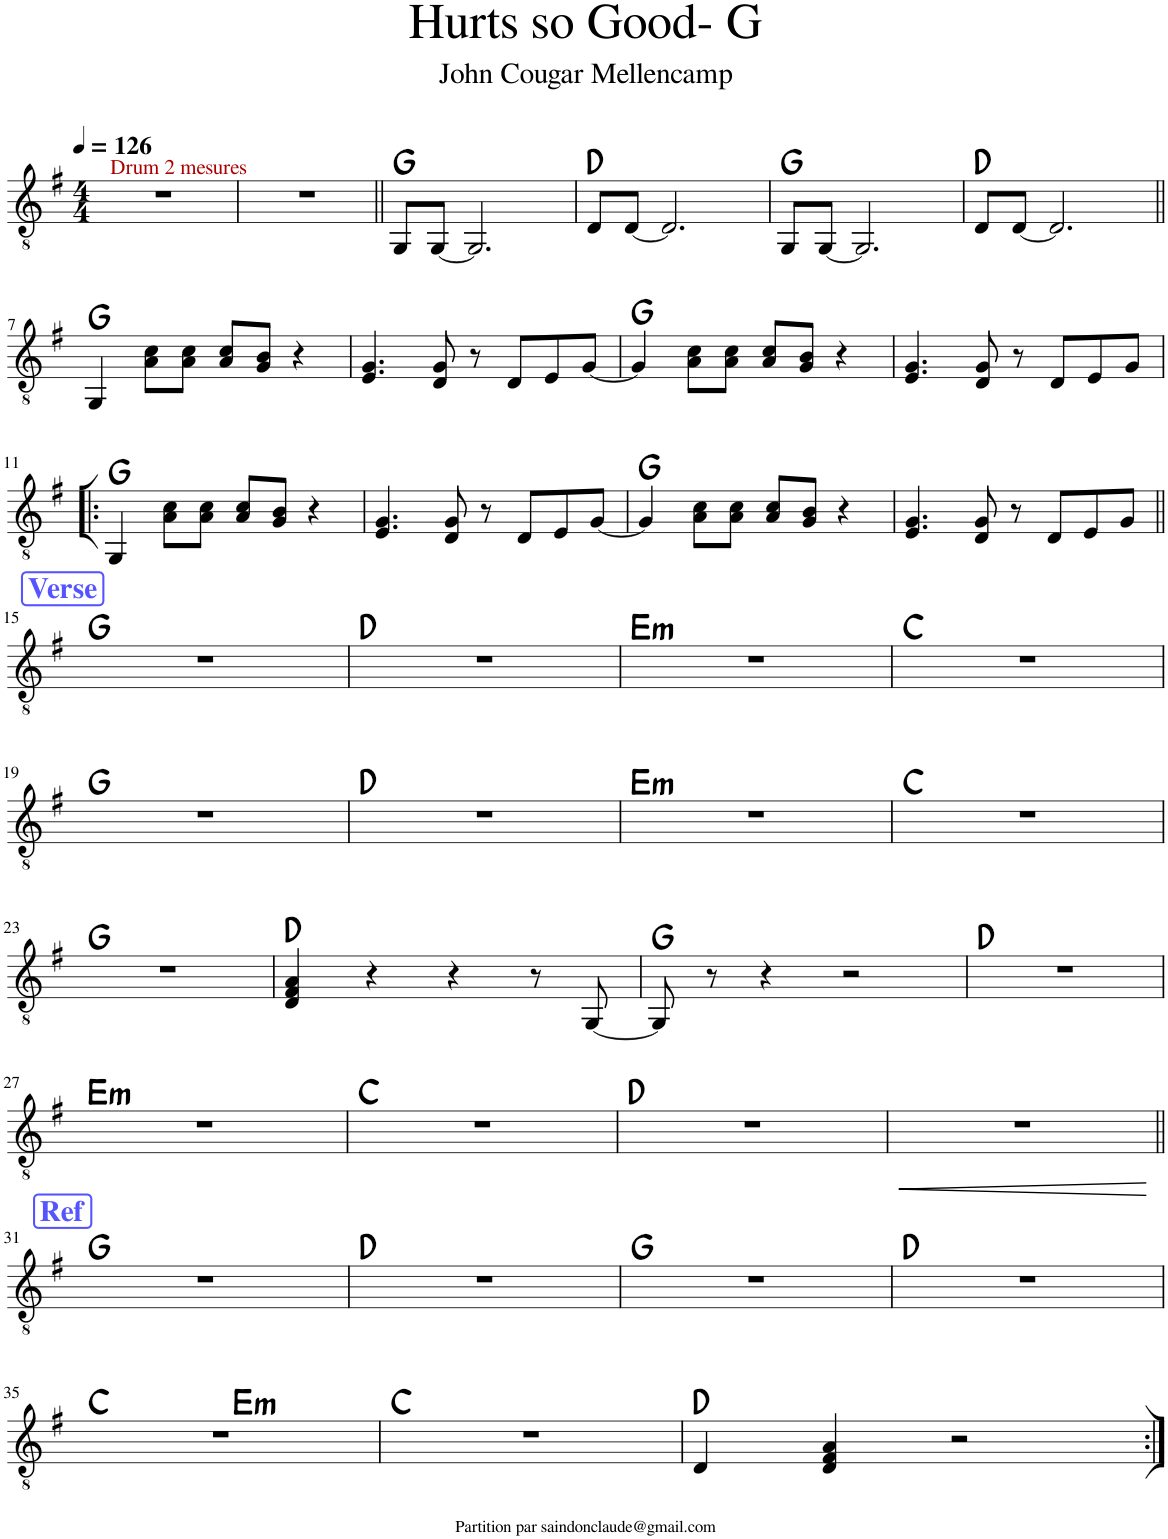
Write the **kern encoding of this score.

**kern	**dynam	**harte
*part1	*part1	*part1
*staff1	*staff1	*
*I"Classical Guitar	*	*
*I'Guit.	*	*
*clefGv2	*	*
*k[f#]	*	*
*M4/4	*	*
*MM126	*	*
=1	=1	=1
!LO:TX:a:color=#AA0000:t=Drum 2 mesures	!	!
1r	.	.
=2	=2	=2
1r	.	.
=3||	=3||	=3||
8GG/L	.	G:maj
[8GG/J	.	.
2.GG/]	.	.
=4	=4	=4
8D/L	.	D:maj
[8D/J	.	.
2.D/]	.	.
=5	=5	=5
8GG/L	.	G:maj
[8GG/J	.	.
2.GG/]	.	.
=6	=6	=6
8D/L	.	D:maj
[8D/J	.	.
2.D/]	.	.
!!LO:LB:g=z
=7||	=7||	=7||
4GG/	.	G:maj
8A\ 8c\L	.	.
8A\ 8c\J	.	.
8A/ 8c/L	.	.
8G/ 8B/J	.	.
4r	.	.
=8	=8	=8
4.E/ 4.G/	.	.
8D/ 8G/	.	.
8r	.	.
8D/L	.	.
8E/	.	.
[8G/J	.	.
=9	=9	=9
4G/]	.	G:maj
8A\ 8c\L	.	.
8A\ 8c\J	.	.
8A/ 8c/L	.	.
8G/ 8B/J	.	.
4r	.	.
=10	=10	=10
4.E/ 4.G/	.	.
8D/ 8G/	.	.
8r	.	.
8D/L	.	.
8E/	.	.
8G/J	.	.
!!LO:LB:g=z
=11!|:	=11!|:	=11!|:
4GG/	.	G:maj
8A\ 8c\L	.	.
8A\ 8c\J	.	.
8A/ 8c/L	.	.
8G/ 8B/J	.	.
4r	.	.
=12	=12	=12
4.E/ 4.G/	.	.
8D/ 8G/	.	.
8r	.	.
8D/L	.	.
8E/	.	.
[8G/J	.	.
=13	=13	=13
4G/]	.	G:maj
8A\ 8c\L	.	.
8A\ 8c\J	.	.
8A/ 8c/L	.	.
8G/ 8B/J	.	.
4r	.	.
=14	=14	=14
4.E/ 4.G/	.	.
8D/ 8G/	.	.
8r	.	.
8D/L	.	.
8E/	.	.
8G/J	.	.
!!LO:LB:g=z
!!LO:REH:place=s1:a:B:cj:color=#5555FF:fs=14:t=Verse
=15||	=15||	=15||
1r	.	G:maj
=16	=16	=16
1r	.	D:maj
=17	=17	=17
!	!	!LO:H:kt=m
1r	.	E:min
=18	=18	=18
1r	.	C:maj
!!LO:LB:g=z
=19	=19	=19
1r	.	G:maj
=20	=20	=20
1r	.	D:maj
=21	=21	=21
!	!	!LO:H:kt=m
1r	.	E:min
=22	=22	=22
1r	.	C:maj
!!LO:LB:g=z
=23	=23	=23
1r	.	G:maj
=24	=24	=24
4D/ 4F#/ 4A/	.	D:maj
4r	.	.
4r	.	.
8r	.	.
[8GG/	.	.
=25	=25	=25
8GG/]	.	G:maj
8r	.	.
4r	.	.
2r	.	.
=26	=26	=26
1r	.	D:maj
!!LO:LB:g=z
=27	=27	=27
!	!	!LO:H:kt=m
1r	.	E:min
=28	=28	=28
1r	.	C:maj
=29	=29	=29
1r	.	D:maj
=30	=30	=30
!	!LO:HP:b	!
1r	<	.
.	[	.
!!LO:LB:g=z
!!LO:REH:place=s1:a:B:cj:color=#5555FF:fs=14:t=Ref
=31||	=31||	=31||
1r	.	G:maj
=32	=32	=32
1r	.	D:maj
=33	=33	=33
1r	.	G:maj
=34	=34	=34
1r	.	D:maj
!!LO:LB:g=z
=35	=35	=35
*^	*	*
1r	2ryy	.	C:maj
!	!	!	!LO:H:kt=m
.	2ryy	.	E:min
*v	*v	*	*
=36	=36	=36
1r	.	C:maj
=37	=37	=37
4D/	.	D:maj
4D/ 4F#/ 4A/	.	.
2r	.	.
=:|!	=:|!	=:|!
*-	*-	*-
